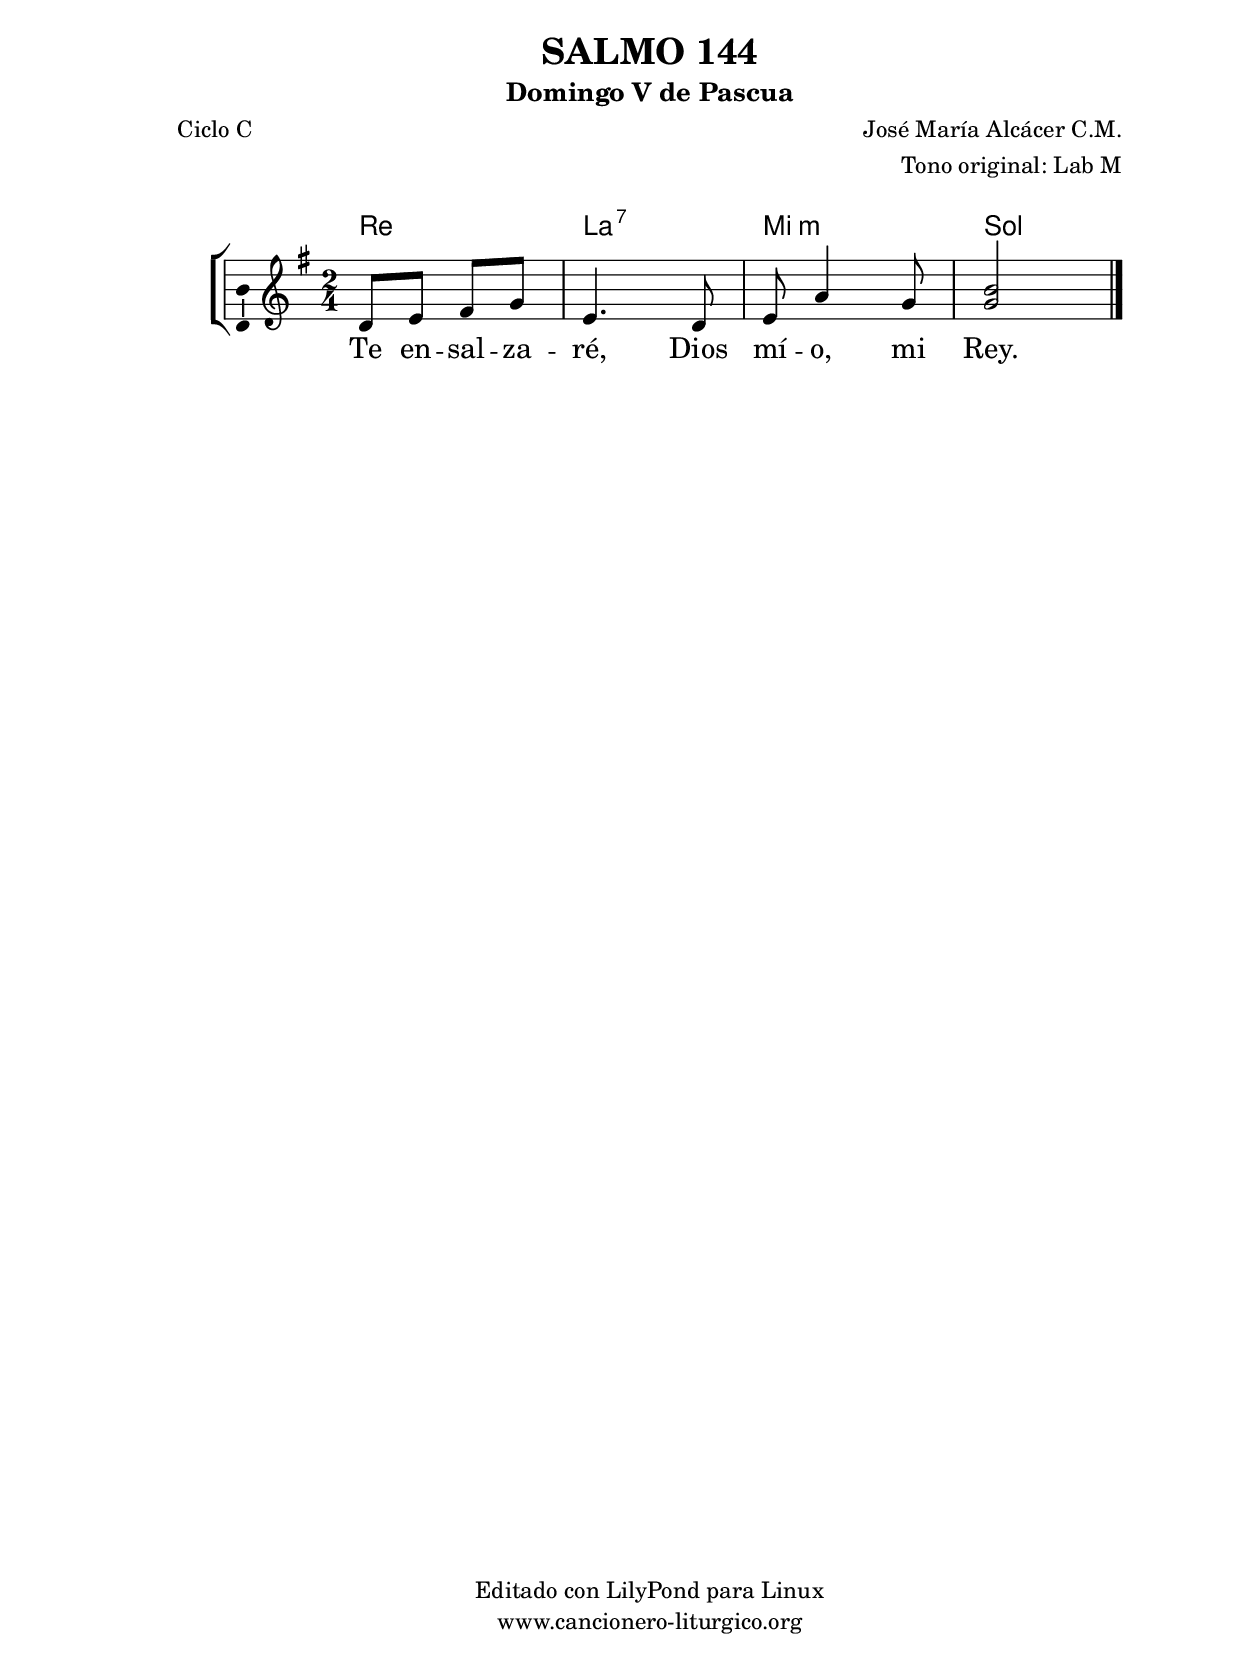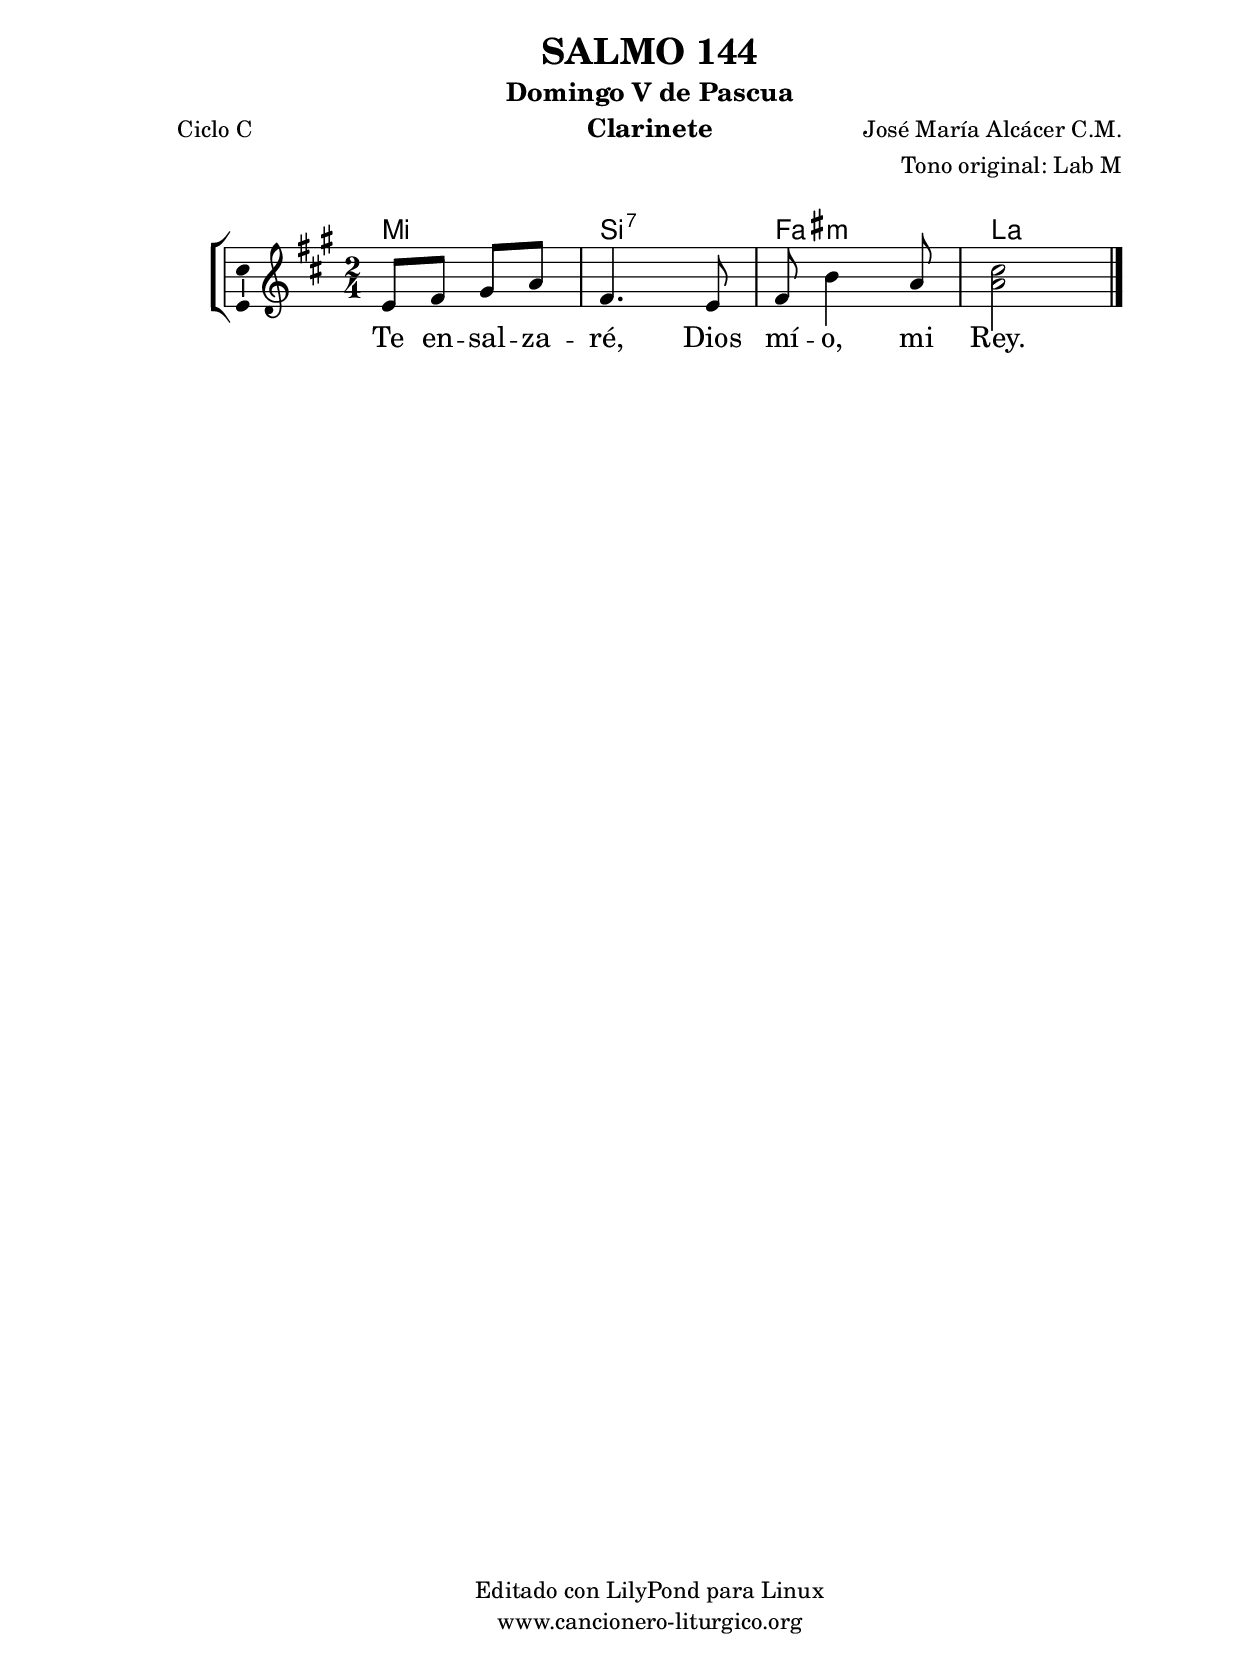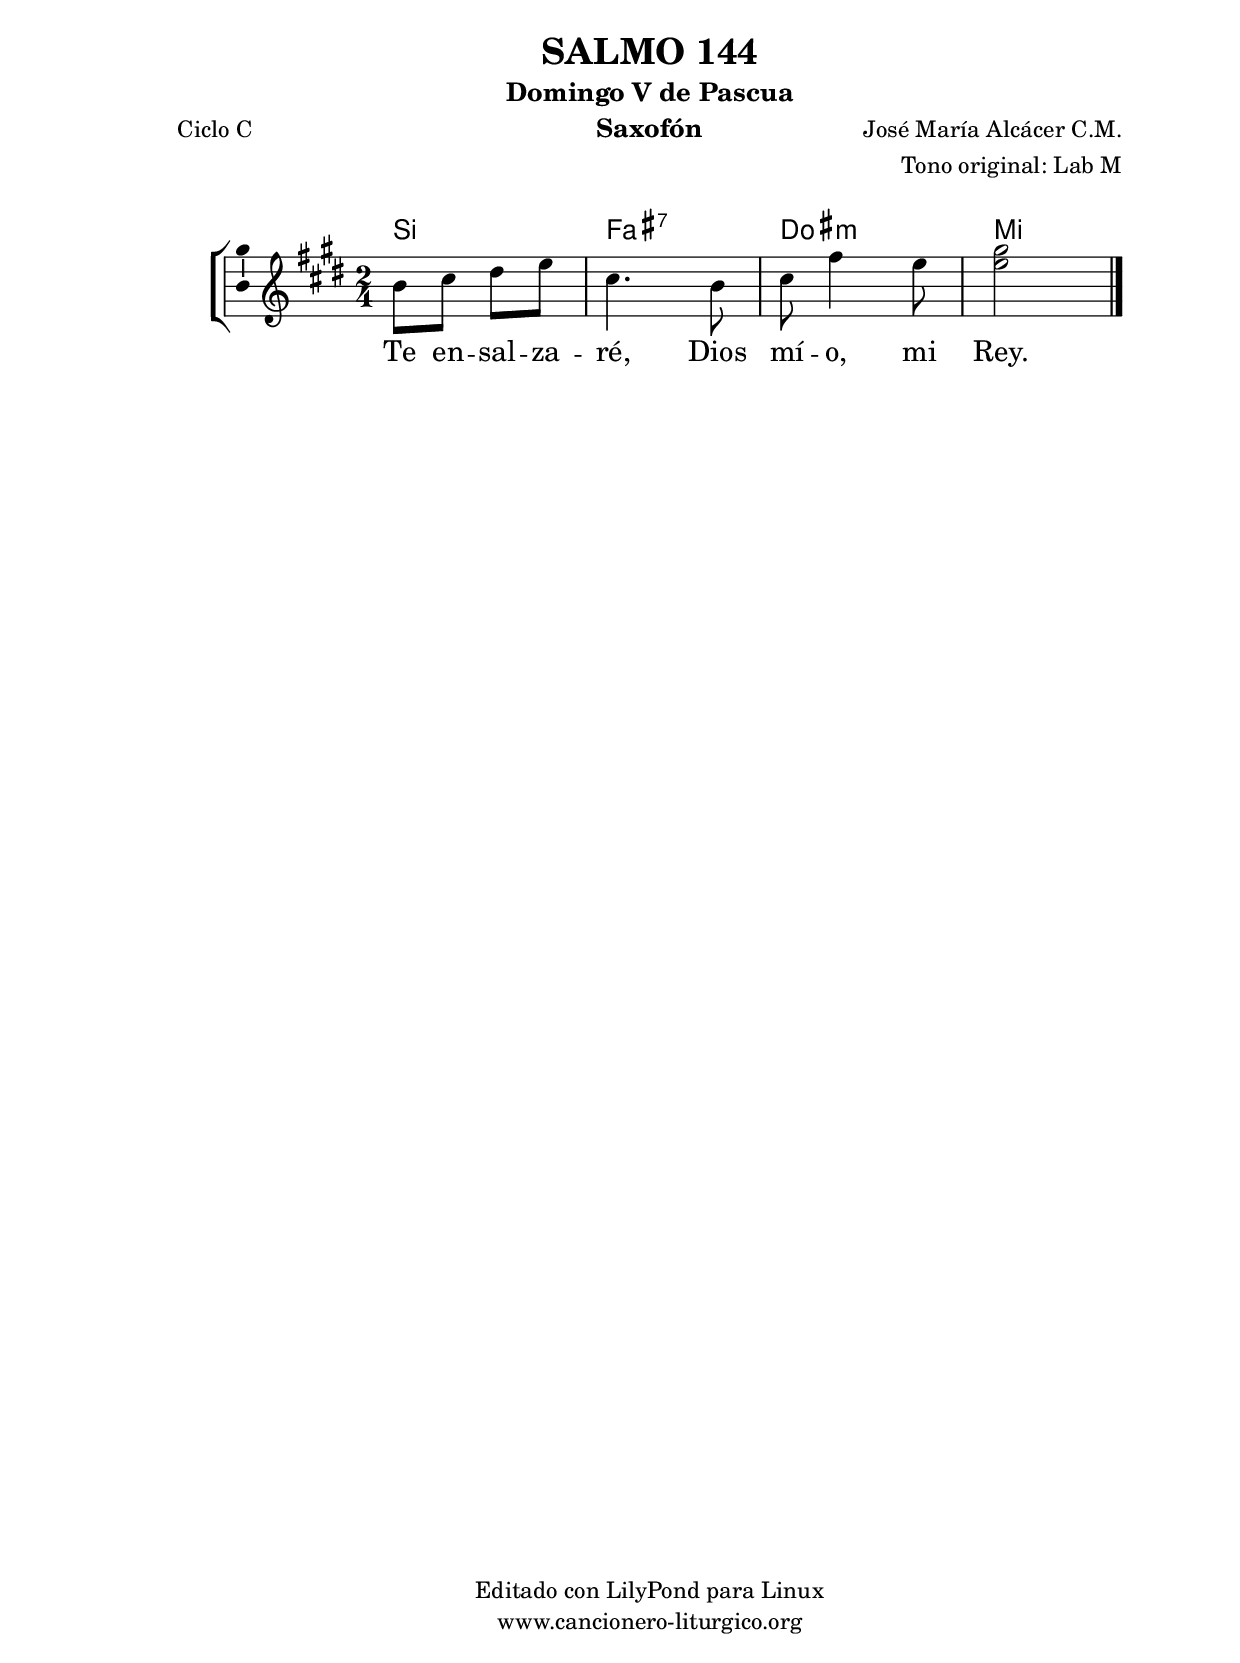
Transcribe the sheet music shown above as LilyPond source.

%
%para convertir .midi en .wav:
%timidity filename.midi -Ow -o finename.wav
%
%
%Para convertir de .wav a .mp3:
%lame -h -m j filename.wav
%
%
%para escuchar el midi:
%timidity nombrefichero.midi
%


%versión de lilypond para la que se ha escrito esta partitura:
\version "2.16.0"

	%Tamaño papel
	#(set-default-paper-size "a4")
	%Tamaño partitura
	#(set-global-staff-size 20)
	%No responde al pulsar sobre una nota
	#(ly:set-option 'point-and-click #f)

%parámetros del encabezamiento:
\header {
	title = "SALMO 144"
	subtitle = "Domingo V de Pascua"
	composer = "José María Alcácer C.M."
	poet = "Ciclo C"
	meter = ""
	arranger = "Tono original: Lab M"
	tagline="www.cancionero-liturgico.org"
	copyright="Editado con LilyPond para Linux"
	tiempo = "Pascua"
	usos = "Salmo"
	letra = "Te ensalzaré, Dios mío, mi Rey."
	}

%parámetros asociados al papel:
\paper  {
	oddHeaderMarkup = \markup {\fill-line { \on-the-fly #not-first-page \fromproperty #'header:title \on-the-fly #not-first-page \fromproperty #'header:composer }}
	evenHeaderMarkup = \markup {\fill-line { \fromproperty #'header:composer \fromproperty #'header:title }}
	#(set-paper-size "a4")
	print-page-number = ##f
	first-page-number = 1
	print-first-page-number = ##f
%	head-separation = 3.0 \cm
	top-margin = 2.0 \cm
	bottom-margin = 0.5\cm
%%%	bottom-margin = -1.0\cm
	left-margin = 3.0 \cm
	line-width = 16.0 \cm 
	indent = 8\mm
	interscoreline = 2.\mm
	between-system-space = 15\mm
%	para que las partituras no llenen la hoja:
	ragged-bottom = ##t
%	idem para la última hoja:
	ragged-last-bottom = ##f
%	para que las partituras llenen el ancho del papel:
	ragged-last = ##f
	after-title-space = 2.5 \cm
%page-count=1
%system-count=8

	%Flexible Vertical Spacing
%	markup-markup-spacing =
%	#'((basic-distance . 15) (minimum-distance . 15) (padding . 3))
	markup-system-spacing =
	#'((basic-distance . 15) (minimum-distance . 15) (padding . 3))
	system-system-spacing =
	#'((basic-distance . 15) (minimum-distance . 15) (padding . 3))
	score-system-spacing =
	#'((basic-distance . 15) (minimum-distance . 15) (padding . 5))
%	top-system-spacing = % header
%	#'((basic-distance . 8) (minimum-distance . 0) (padding . 3))
%	top-markup-spacing =
%	#'((basic-distance . 20) (minimum-distance . 20) (padding . 3))
	last-bottom-spacing = % footer
	#'((basic-distance . 5) (minimum-distance . 5) (padding . 3))
%	score-markup-spacing =
%	#'((basic-distance . 16) (minimum-distance . 13) (padding . 3))

	}


%parámetros que afectan a toda la partitura:
global =  {
	%clave de sol (G):
	\clef G
	%armadura:
	\transpose  aes  g
	\key aes \major
	\tempo 4=63
	\set Score.tempoHideNote = ##t
	}


acordes = {
	\italianChords
	\chordmode {
	\transpose aes g
{

ees2 bes:7 f:m aes

	}
	}
}

melodia = 
\transpose aes g
{
	\relative c'{
	\time 2/4

ees8 f g aes
f4. ees8

f8 bes4 aes8
<aes c>2

\bar "|."
}
}

texto = \lyricmode {
Te en -- sal -- za -- ré, Dios mí -- o, mi Rey.
	}


acordesStaff = \context ChordNames = acordesStaff <<
	\set chordChanges = ##t
	\acordes
	>>


vozStaff = \context Voice = vozStaff
\with {\consists "Ambitus_engraver"}
<<
%	\set Staff.instrumentName = ""
%	\set Staff.shortInstrumentName = ""
%	\set Staff.midiInstrument = #"clarinet"
%	\set Staff.midiInstrument = #"cello"
%	\set Staff.midiInstrument = #"flute"
	\set Staff.midiInstrument = #"electric guitar (jazz)"
%	\set Staff.midiInstrument = #"english horn"
%	\set Staff.midiInstrument = #"violin"
%	\set Staff.midiInstrument = #"glockenspiel"
	\set Staff.midiMinimumVolume = #0.7
	\set Staff.midiMaximumVolume = #0.9
	\global
	\melodia
	>>


textoStaff = \context Lyrics = textoStaff <<
	\lyricsto vozStaff \texto
	>>

\book {
	\score {
		\context ChoirStaff {
			\override StaffGroup.SystemStartBracket #'collapse-height = #1
			\override Score.SystemStartBar #'collapse-height = #1
			<<
			\acordesStaff
			\vozStaff
			\textoStaff
			>>
			}
		\layout {
	    		\context {
				\Lyrics
				\override LyricText #'font-size = #2
				}
	   		 \context {
				\Score
				%fontSize = #3
				\override StaffSymbol #'staff-space = #(magstep +3)
				%\override Beam #'thickness = #0.55
				%\override SpacingSpanner #'spacing-increment = #1.0
				%\override Slur #'height-limit = #1.5
				}
			}
		}
	\score {
		\unfoldRepeats
		\context ChoirStaff {
			<<
			\acordesStaff
			\vozStaff
			>>
			}
		\midi {
	  		\context {
	  			\Score
				tempoWholesPerMinute = #(ly:make-moment 70 4)
				}
			}
		}
	}

%Partitura para clarinete
#(define output-suffix "C")
\book {
	\header{
		instrument = "Clarinete"
		}
	\score {
		\context ChoirStaff {
			\override StaffGroup.SystemStartBracket #'collapse-height = #1
			\override Score.SystemStartBar #'collapse-height = #1
\transpose c d
			<<
			\acordesStaff
			\vozStaff
			\textoStaff
			>>
			}
		\layout {
	    		\context {
				\Lyrics
				\override LyricText #'font-size = #2
				}
	   		 \context {
				\Score
				%fontSize = #3
				\override StaffSymbol #'staff-space = #(magstep +3)
				%\override Beam #'thickness = #0.55
				%\override SpacingSpanner #'spacing-increment = #1.0
				%\override Slur #'height-limit = #1.5
				}
			}
		}
	}

%Partitura para saxofón
#(define output-suffix "S")
\book {
	\header{
		instrument = "Saxofón"
		}
	\score {
		\context ChoirStaff {
			\override StaffGroup.SystemStartBracket #'collapse-height = #1
			\override Score.SystemStartBar #'collapse-height = #1
\transpose c a
			<<
			\acordesStaff
			\vozStaff
			\textoStaff
			>>
			}
		\layout {
	    		\context {
				\Lyrics
				\override LyricText #'font-size = #2
				}
	   		 \context {
				\Score
				%fontSize = #3
				\override StaffSymbol #'staff-space = #(magstep +3)
				%\override Beam #'thickness = #0.55
				%\override SpacingSpanner #'spacing-increment = #1.0
				%\override Slur #'height-limit = #1.5
				}
			}
		}
	}

